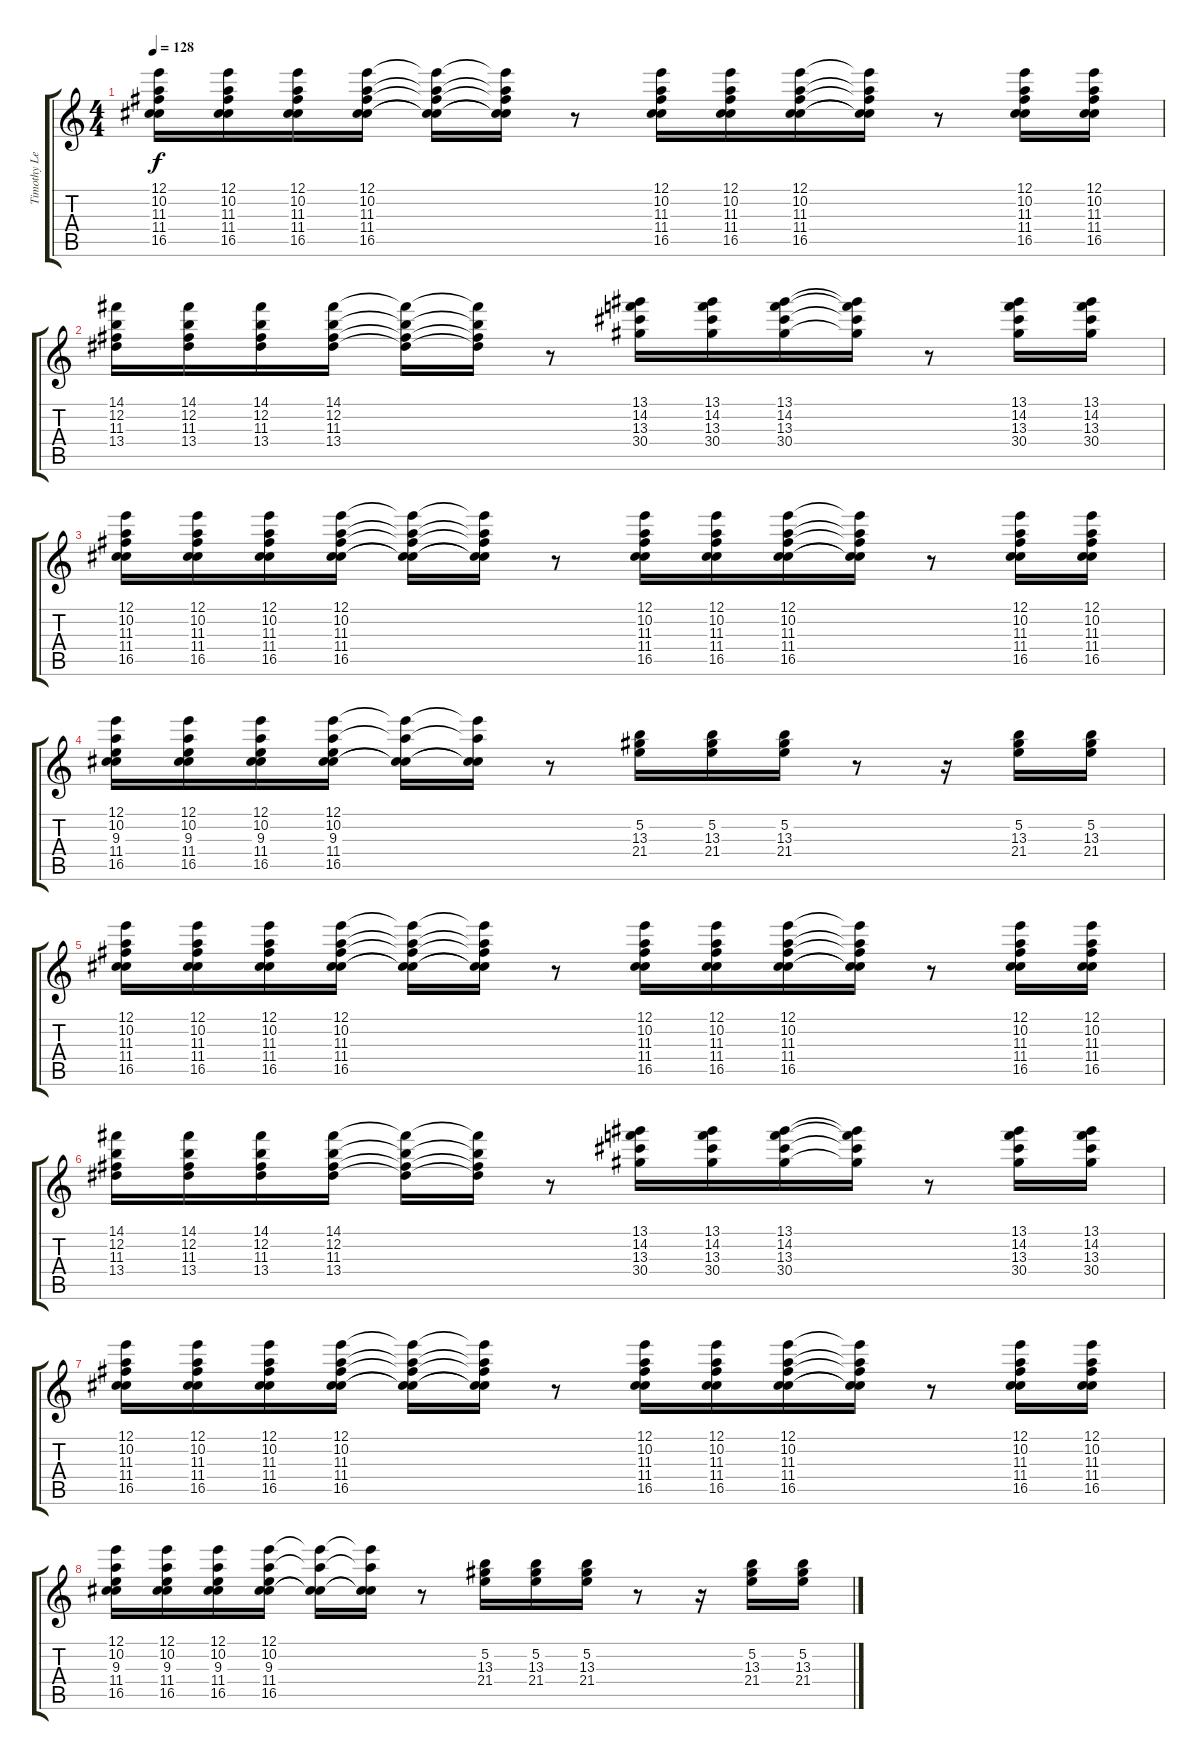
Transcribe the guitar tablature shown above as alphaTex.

\track ("Timothy Lever" "Timothy Le") {instrument tremolostrings}
\staff {score tabs}
\tuning (E5 B4 G4 D4 A3 E3) {hide}
\ts (4 4)
\tempo 128
\clef g2
\ks c
(12.1 10.2 11.3 11.4 16.5).16{dy f} (12.1 10.2 11.3 11.4 16.5).16 (12.1 10.2 11.3 11.4 16.5).16 (12.1 10.2 11.3 11.4 16.5).16 (12.1{t} 10.2{t} 11.3{t} 11.4{t} 16.5{t}).16 (12.1{t} 10.2{t} 11.3{t} 11.4{t} 16.5{t}).16 r.8 (12.1 10.2 11.3 11.4 16.5).16 (12.1 10.2 11.3 11.4 16.5).16 (12.1 10.2 11.3 11.4 16.5).16 (12.1{t} 10.2{t} 11.3{t} 11.4{t} 16.5{t}).16 r.8 (12.1 10.2 11.3 11.4 16.5).16 (12.1 10.2 11.3 11.4 16.5).16 |
(14.1 12.2 11.3 13.4).16 (14.1 12.2 11.3 13.4).16 (14.1 12.2 11.3 13.4).16 (14.1 12.2 11.3 13.4).16 (14.1{t} 12.2{t} 11.3{t} 13.4{t}).16 (14.1{t} 12.2{t} 11.3{t} 13.4{t}).16 r.8 (13.1 14.2 13.3 30.4).16 (13.1 14.2 13.3 30.4).16 (13.1 14.2 13.3 30.4).16 (13.1{t} 14.2{t} 13.3{t} 30.4{t}).16 r.8 (13.1 14.2 13.3 30.4).16 (13.1 14.2 13.3 30.4).16 |
(12.1 10.2 11.3 11.4 16.5).16 (12.1 10.2 11.3 11.4 16.5).16 (12.1 10.2 11.3 11.4 16.5).16 (12.1 10.2 11.3 11.4 16.5).16 (12.1{t} 10.2{t} 11.3{t} 11.4{t} 16.5{t}).16 (12.1{t} 10.2{t} 11.3{t} 11.4{t} 16.5{t}).16 r.8 (12.1 10.2 11.3 11.4 16.5).16 (12.1 10.2 11.3 11.4 16.5).16 (12.1 10.2 11.3 11.4 16.5).16 (12.1{t} 10.2{t} 11.3{t} 11.4{t} 16.5{t}).16 r.8 (12.1 10.2 11.3 11.4 16.5).16 (12.1 10.2 11.3 11.4 16.5).16 |
(12.1 10.2 9.3 11.4 16.5).16 (12.1 10.2 9.3 11.4 16.5).16 (12.1 10.2 9.3 11.4 16.5).16 (12.1 10.2 9.3 11.4 16.5).16 (12.1{t} 10.2{t} 11.4{t} 16.5{t}).16 (12.1{t} 10.2{t} 11.4{t} 16.5{t}).16 r.8 (5.2 13.3 21.4).16 (5.2 13.3 21.4).16 (5.2 13.3 21.4).16 r.8 r.16 (5.2 13.3 21.4).16 (5.2 13.3 21.4).16 |
(12.1 10.2 11.3 11.4 16.5).16 (12.1 10.2 11.3 11.4 16.5).16 (12.1 10.2 11.3 11.4 16.5).16 (12.1 10.2 11.3 11.4 16.5).16 (12.1{t} 10.2{t} 11.3{t} 11.4{t} 16.5{t}).16 (12.1{t} 10.2{t} 11.3{t} 11.4{t} 16.5{t}).16 r.8 (12.1 10.2 11.3 11.4 16.5).16 (12.1 10.2 11.3 11.4 16.5).16 (12.1 10.2 11.3 11.4 16.5).16 (12.1{t} 10.2{t} 11.3{t} 11.4{t} 16.5{t}).16 r.8 (12.1 10.2 11.3 11.4 16.5).16 (12.1 10.2 11.3 11.4 16.5).16 |
(14.1 12.2 11.3 13.4).16 (14.1 12.2 11.3 13.4).16 (14.1 12.2 11.3 13.4).16 (14.1 12.2 11.3 13.4).16 (14.1{t} 12.2{t} 11.3{t} 13.4{t}).16 (14.1{t} 12.2{t} 11.3{t} 13.4{t}).16 r.8 (13.1 14.2 13.3 30.4).16 (13.1 14.2 13.3 30.4).16 (13.1 14.2 13.3 30.4).16 (13.1{t} 14.2{t} 13.3{t} 30.4{t}).16 r.8 (13.1 14.2 13.3 30.4).16 (13.1 14.2 13.3 30.4).16 |
(12.1 10.2 11.3 11.4 16.5).16 (12.1 10.2 11.3 11.4 16.5).16 (12.1 10.2 11.3 11.4 16.5).16 (12.1 10.2 11.3 11.4 16.5).16 (12.1{t} 10.2{t} 11.3{t} 11.4{t} 16.5{t}).16 (12.1{t} 10.2{t} 11.3{t} 11.4{t} 16.5{t}).16 r.8 (12.1 10.2 11.3 11.4 16.5).16 (12.1 10.2 11.3 11.4 16.5).16 (12.1 10.2 11.3 11.4 16.5).16 (12.1{t} 10.2{t} 11.3{t} 11.4{t} 16.5{t}).16 r.8 (12.1 10.2 11.3 11.4 16.5).16 (12.1 10.2 11.3 11.4 16.5).16 |
(12.1 10.2 9.3 11.4 16.5).16 (12.1 10.2 9.3 11.4 16.5).16 (12.1 10.2 9.3 11.4 16.5).16 (12.1 10.2 9.3 11.4 16.5).16 (12.1{t} 10.2{t} 11.4{t} 16.5{t}).16 (12.1{t} 10.2{t} 11.4{t} 16.5{t}).16 r.8 (5.2 13.3 21.4).16 (5.2 13.3 21.4).16 (5.2 13.3 21.4).16 r.8 r.16 (5.2 13.3 21.4).16 (5.2 13.3 21.4).16
